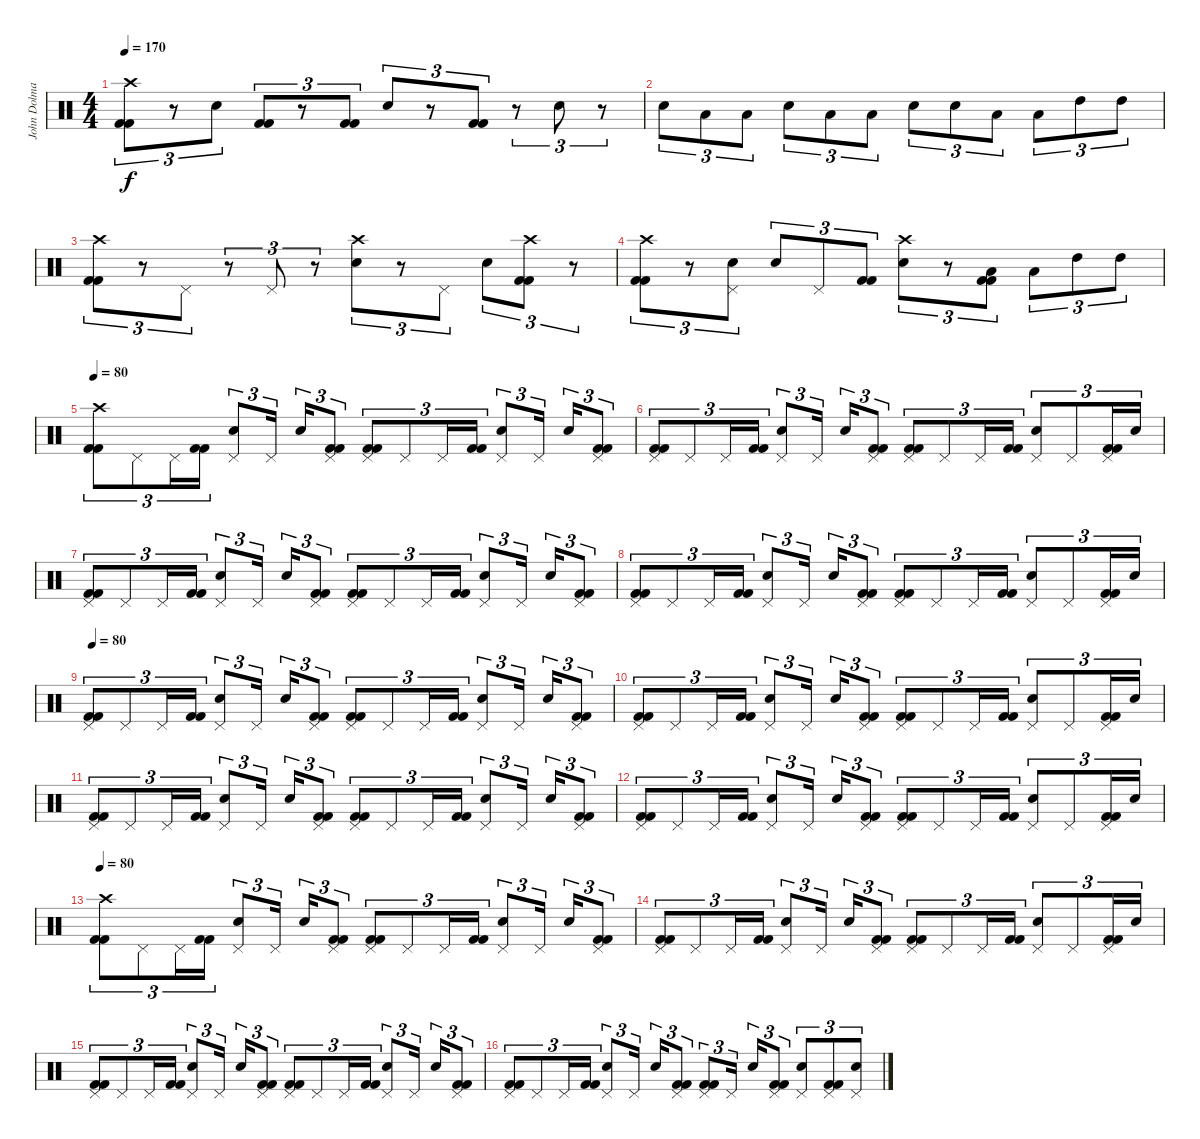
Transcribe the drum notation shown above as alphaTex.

\track ("John Dolmayan" "John Dolma") {instrument percussion}
\staff {score}
\articulation defaults
\ts (4 4)
\tempo 170
\clef neutral
\ks c
("Crash high (hit)" "Kick (hit) 2" "Kick (hit) 2").8{tu (3 2) dy f} r.8{tu (3 2)} "Snare (hit) 2".8{tu (3 2)} ("Kick (hit) 2" "Kick (hit) 2").8{tu (3 2)} r.8{tu (3 2)} ("Kick (hit) 2" "Kick (hit) 2").8{tu (3 2)} "Snare (hit) 2".8{tu (3 2)} r.8{tu (3 2)} ("Kick (hit) 2" "Kick (hit) 2").8{tu (3 2)} r.8{tu (3 2)} "Snare (hit) 2".8{tu (3 2)} r.8{tu (3 2)} |
"Snare (hit) 2".8{tu (3 2)} "Low Tom (hit)".8{tu (3 2)} "Low Tom (hit)".8{tu (3 2)} "Snare (hit) 2".8{tu (3 2)} "Low Tom (hit)".8{tu (3 2)} "Low Tom (hit)".8{tu (3 2)} "Snare (hit) 2".8{tu (3 2)} "Snare (hit) 2".8{tu (3 2)} "Low Tom (hit)".8{tu (3 2)} "Low Tom (hit)".8{tu (3 2)} "High Tom (hit)".8{tu (3 2)} "High Tom (hit)".8{tu (3 2)} |
("Crash high (hit)" "Kick (hit) 2" "Kick (hit) 2").8{tu (3 2)} r.8{tu (3 2)} "Pedal Hi-Hat (hit)".8{tu (3 2)} r.8{tu (3 2)} "Pedal Hi-Hat (hit)".8{tu (3 2)} r.8{tu (3 2)} ("Crash high (hit)" "Snare (hit) 2").8{tu (3 2)} r.8{tu (3 2)} "Pedal Hi-Hat (hit)".8{tu (3 2)} "Snare (hit) 2".8{tu (3 2)} ("Crash high (hit)" "Kick (hit) 2" "Kick (hit) 2").8{tu (3 2)} r.8{tu (3 2)} |
("Crash high (hit)" "Kick (hit) 2" "Kick (hit) 2").8{tu (3 2)} r.8{tu (3 2)} ("Pedal Hi-Hat (hit)" "Snare (hit) 2").8{tu (3 2)} "Snare (hit) 2".8{tu (3 2)} "Pedal Hi-Hat (hit)".8{tu (3 2)} ("Kick (hit) 2" "Kick (hit) 2").8{tu (3 2)} ("Crash high (hit)" "Snare (hit) 2").8{tu (3 2)} r.8{tu (3 2)} ("Low Tom (hit)" "Kick (hit) 2" "Kick (hit) 2").8{tu (3 2)} "Low Tom (hit)".8{tu (3 2)} "High Tom (hit)".8{tu (3 2)} "High Tom (hit)".8{tu (3 2)} |
\tempo 80
("Crash high (hit)" "Kick (hit) 2" "Kick (hit) 2").8{tu (3 2)} "Pedal Hi-Hat (hit)".8{tu (3 2)} "Pedal Hi-Hat (hit)".16{tu (3 2)} ("Kick (hit) 2" "Kick (hit) 2").16{tu (3 2)} ("Pedal Hi-Hat (hit)" "Snare (hit) 2").8{tu (3 2)} "Pedal Hi-Hat (hit)".16{tu (3 2)} "Snare (hit) 2".16{tu (3 2)} ("Pedal Hi-Hat (hit)" "Kick (hit) 2" "Kick (hit) 2").8{tu (3 2)} ("Pedal Hi-Hat (hit)" "Kick (hit) 2" "Kick (hit) 2").8{tu (3 2)} "Pedal Hi-Hat (hit)".8{tu (3 2)} "Pedal Hi-Hat (hit)".16{tu (3 2)} ("Kick (hit) 2" "Kick (hit) 2").16{tu (3 2)} ("Pedal Hi-Hat (hit)" "Snare (hit) 2").8{tu (3 2)} "Pedal Hi-Hat (hit)".16{tu (3 2)} "Snare (hit) 2".16{tu (3 2)} ("Pedal Hi-Hat (hit)" "Kick (hit) 2" "Kick (hit) 2").8{tu (3 2)} |
("Pedal Hi-Hat (hit)" "Kick (hit) 2" "Kick (hit) 2").8{tu (3 2)} "Pedal Hi-Hat (hit)".8{tu (3 2)} "Pedal Hi-Hat (hit)".16{tu (3 2)} ("Kick (hit) 2" "Kick (hit) 2").16{tu (3 2)} ("Pedal Hi-Hat (hit)" "Snare (hit) 2").8{tu (3 2)} "Pedal Hi-Hat (hit)".16{tu (3 2)} "Snare (hit) 2".16{tu (3 2)} ("Pedal Hi-Hat (hit)" "Kick (hit) 2" "Kick (hit) 2").8{tu (3 2)} ("Pedal Hi-Hat (hit)" "Kick (hit) 2" "Kick (hit) 2").8{tu (3 2)} "Pedal Hi-Hat (hit)".8{tu (3 2)} "Pedal Hi-Hat (hit)".16{tu (3 2)} ("Kick (hit) 2" "Kick (hit) 2").16{tu (3 2)} ("Pedal Hi-Hat (hit)" "Snare (hit) 2").8{tu (3 2)} "Pedal Hi-Hat (hit)".8{tu (3 2)} ("Pedal Hi-Hat (hit)" "Kick (hit) 2" "Kick (hit) 2").16{tu (3 2)} "Snare (hit) 2".16{tu (3 2)} |
("Pedal Hi-Hat (hit)" "Kick (hit) 2" "Kick (hit) 2").8{tu (3 2)} "Pedal Hi-Hat (hit)".8{tu (3 2)} "Pedal Hi-Hat (hit)".16{tu (3 2)} ("Kick (hit) 2" "Kick (hit) 2").16{tu (3 2)} ("Pedal Hi-Hat (hit)" "Snare (hit) 2").8{tu (3 2)} "Pedal Hi-Hat (hit)".16{tu (3 2)} "Snare (hit) 2".16{tu (3 2)} ("Pedal Hi-Hat (hit)" "Kick (hit) 2" "Kick (hit) 2").8{tu (3 2)} ("Pedal Hi-Hat (hit)" "Kick (hit) 2" "Kick (hit) 2").8{tu (3 2)} "Pedal Hi-Hat (hit)".8{tu (3 2)} "Pedal Hi-Hat (hit)".16{tu (3 2)} ("Kick (hit) 2" "Kick (hit) 2").16{tu (3 2)} ("Pedal Hi-Hat (hit)" "Snare (hit) 2").8{tu (3 2)} "Pedal Hi-Hat (hit)".16{tu (3 2)} "Snare (hit) 2".16{tu (3 2)} ("Pedal Hi-Hat (hit)" "Kick (hit) 2" "Kick (hit) 2").8{tu (3 2)} |
("Pedal Hi-Hat (hit)" "Kick (hit) 2" "Kick (hit) 2").8{tu (3 2)} "Pedal Hi-Hat (hit)".8{tu (3 2)} "Pedal Hi-Hat (hit)".16{tu (3 2)} ("Kick (hit) 2" "Kick (hit) 2").16{tu (3 2)} ("Pedal Hi-Hat (hit)" "Snare (hit) 2").8{tu (3 2)} "Pedal Hi-Hat (hit)".16{tu (3 2)} "Snare (hit) 2".16{tu (3 2)} ("Pedal Hi-Hat (hit)" "Kick (hit) 2" "Kick (hit) 2").8{tu (3 2)} ("Pedal Hi-Hat (hit)" "Kick (hit) 2" "Kick (hit) 2").8{tu (3 2)} "Pedal Hi-Hat (hit)".8{tu (3 2)} "Pedal Hi-Hat (hit)".16{tu (3 2)} ("Kick (hit) 2" "Kick (hit) 2").16{tu (3 2)} ("Pedal Hi-Hat (hit)" "Snare (hit) 2").8{tu (3 2)} "Pedal Hi-Hat (hit)".8{tu (3 2)} ("Pedal Hi-Hat (hit)" "Kick (hit) 2" "Kick (hit) 2").16{tu (3 2)} "Snare (hit) 2".16{tu (3 2)} |
\tempo 80
("Pedal Hi-Hat (hit)" "Kick (hit) 2" "Kick (hit) 2").8{tu (3 2)} "Pedal Hi-Hat (hit)".8{tu (3 2)} "Pedal Hi-Hat (hit)".16{tu (3 2)} ("Kick (hit) 2" "Kick (hit) 2").16{tu (3 2)} ("Pedal Hi-Hat (hit)" "Snare (hit) 2").8{tu (3 2)} "Pedal Hi-Hat (hit)".16{tu (3 2)} "Snare (hit) 2".16{tu (3 2)} ("Pedal Hi-Hat (hit)" "Kick (hit) 2" "Kick (hit) 2").8{tu (3 2)} ("Pedal Hi-Hat (hit)" "Kick (hit) 2" "Kick (hit) 2").8{tu (3 2)} "Pedal Hi-Hat (hit)".8{tu (3 2)} "Pedal Hi-Hat (hit)".16{tu (3 2)} ("Kick (hit) 2" "Kick (hit) 2").16{tu (3 2)} ("Pedal Hi-Hat (hit)" "Snare (hit) 2").8{tu (3 2)} "Pedal Hi-Hat (hit)".16{tu (3 2)} "Snare (hit) 2".16{tu (3 2)} ("Pedal Hi-Hat (hit)" "Kick (hit) 2" "Kick (hit) 2").8{tu (3 2)} |
("Pedal Hi-Hat (hit)" "Kick (hit) 2" "Kick (hit) 2").8{tu (3 2)} "Pedal Hi-Hat (hit)".8{tu (3 2)} "Pedal Hi-Hat (hit)".16{tu (3 2)} ("Kick (hit) 2" "Kick (hit) 2").16{tu (3 2)} ("Pedal Hi-Hat (hit)" "Snare (hit) 2").8{tu (3 2)} "Pedal Hi-Hat (hit)".16{tu (3 2)} "Snare (hit) 2".16{tu (3 2)} ("Pedal Hi-Hat (hit)" "Kick (hit) 2" "Kick (hit) 2").8{tu (3 2)} ("Pedal Hi-Hat (hit)" "Kick (hit) 2" "Kick (hit) 2").8{tu (3 2)} "Pedal Hi-Hat (hit)".8{tu (3 2)} "Pedal Hi-Hat (hit)".16{tu (3 2)} ("Kick (hit) 2" "Kick (hit) 2").16{tu (3 2)} ("Pedal Hi-Hat (hit)" "Snare (hit) 2").8{tu (3 2)} "Pedal Hi-Hat (hit)".8{tu (3 2)} ("Pedal Hi-Hat (hit)" "Kick (hit) 2" "Kick (hit) 2").16{tu (3 2)} "Snare (hit) 2".16{tu (3 2)} |
("Pedal Hi-Hat (hit)" "Kick (hit) 2" "Kick (hit) 2").8{tu (3 2)} "Pedal Hi-Hat (hit)".8{tu (3 2)} "Pedal Hi-Hat (hit)".16{tu (3 2)} ("Kick (hit) 2" "Kick (hit) 2").16{tu (3 2)} ("Pedal Hi-Hat (hit)" "Snare (hit) 2").8{tu (3 2)} "Pedal Hi-Hat (hit)".16{tu (3 2)} "Snare (hit) 2".16{tu (3 2)} ("Pedal Hi-Hat (hit)" "Kick (hit) 2" "Kick (hit) 2").8{tu (3 2)} ("Pedal Hi-Hat (hit)" "Kick (hit) 2" "Kick (hit) 2").8{tu (3 2)} "Pedal Hi-Hat (hit)".8{tu (3 2)} "Pedal Hi-Hat (hit)".16{tu (3 2)} ("Kick (hit) 2" "Kick (hit) 2").16{tu (3 2)} ("Pedal Hi-Hat (hit)" "Snare (hit) 2").8{tu (3 2)} "Pedal Hi-Hat (hit)".16{tu (3 2)} "Snare (hit) 2".16{tu (3 2)} ("Pedal Hi-Hat (hit)" "Kick (hit) 2" "Kick (hit) 2").8{tu (3 2)} |
("Pedal Hi-Hat (hit)" "Kick (hit) 2" "Kick (hit) 2").8{tu (3 2)} "Pedal Hi-Hat (hit)".8{tu (3 2)} "Pedal Hi-Hat (hit)".16{tu (3 2)} ("Kick (hit) 2" "Kick (hit) 2").16{tu (3 2)} ("Pedal Hi-Hat (hit)" "Snare (hit) 2").8{tu (3 2)} "Pedal Hi-Hat (hit)".16{tu (3 2)} "Snare (hit) 2".16{tu (3 2)} ("Pedal Hi-Hat (hit)" "Kick (hit) 2" "Kick (hit) 2").8{tu (3 2)} ("Pedal Hi-Hat (hit)" "Kick (hit) 2" "Kick (hit) 2").8{tu (3 2)} "Pedal Hi-Hat (hit)".8{tu (3 2)} "Pedal Hi-Hat (hit)".16{tu (3 2)} ("Kick (hit) 2" "Kick (hit) 2").16{tu (3 2)} ("Pedal Hi-Hat (hit)" "Snare (hit) 2").8{tu (3 2)} "Pedal Hi-Hat (hit)".8{tu (3 2)} ("Pedal Hi-Hat (hit)" "Kick (hit) 2" "Kick (hit) 2").16{tu (3 2)} "Snare (hit) 2".16{tu (3 2)} |
\tempo 80
("Crash high (hit)" "Kick (hit) 2" "Kick (hit) 2").8{tu (3 2)} "Pedal Hi-Hat (hit)".8{tu (3 2)} "Pedal Hi-Hat (hit)".16{tu (3 2)} ("Kick (hit) 2" "Kick (hit) 2").16{tu (3 2)} ("Pedal Hi-Hat (hit)" "Snare (hit) 2").8{tu (3 2)} "Pedal Hi-Hat (hit)".16{tu (3 2)} "Snare (hit) 2".16{tu (3 2)} ("Pedal Hi-Hat (hit)" "Kick (hit) 2" "Kick (hit) 2").8{tu (3 2)} ("Pedal Hi-Hat (hit)" "Kick (hit) 2" "Kick (hit) 2").8{tu (3 2)} "Pedal Hi-Hat (hit)".8{tu (3 2)} "Pedal Hi-Hat (hit)".16{tu (3 2)} ("Kick (hit) 2" "Kick (hit) 2").16{tu (3 2)} ("Pedal Hi-Hat (hit)" "Snare (hit) 2").8{tu (3 2)} "Pedal Hi-Hat (hit)".16{tu (3 2)} "Snare (hit) 2".16{tu (3 2)} ("Pedal Hi-Hat (hit)" "Kick (hit) 2" "Kick (hit) 2").8{tu (3 2)} |
("Pedal Hi-Hat (hit)" "Kick (hit) 2" "Kick (hit) 2").8{tu (3 2)} "Pedal Hi-Hat (hit)".8{tu (3 2)} "Pedal Hi-Hat (hit)".16{tu (3 2)} ("Kick (hit) 2" "Kick (hit) 2").16{tu (3 2)} ("Pedal Hi-Hat (hit)" "Snare (hit) 2").8{tu (3 2)} "Pedal Hi-Hat (hit)".16{tu (3 2)} "Snare (hit) 2".16{tu (3 2)} ("Pedal Hi-Hat (hit)" "Kick (hit) 2" "Kick (hit) 2").8{tu (3 2)} ("Pedal Hi-Hat (hit)" "Kick (hit) 2" "Kick (hit) 2").8{tu (3 2)} "Pedal Hi-Hat (hit)".8{tu (3 2)} "Pedal Hi-Hat (hit)".16{tu (3 2)} ("Kick (hit) 2" "Kick (hit) 2").16{tu (3 2)} ("Pedal Hi-Hat (hit)" "Snare (hit) 2").8{tu (3 2)} "Pedal Hi-Hat (hit)".8{tu (3 2)} ("Pedal Hi-Hat (hit)" "Kick (hit) 2" "Kick (hit) 2").16{tu (3 2)} "Snare (hit) 2".16{tu (3 2)} |
("Pedal Hi-Hat (hit)" "Kick (hit) 2" "Kick (hit) 2").8{tu (3 2)} "Pedal Hi-Hat (hit)".8{tu (3 2)} "Pedal Hi-Hat (hit)".16{tu (3 2)} ("Kick (hit) 2" "Kick (hit) 2").16{tu (3 2)} ("Pedal Hi-Hat (hit)" "Snare (hit) 2").8{tu (3 2)} "Pedal Hi-Hat (hit)".16{tu (3 2)} "Snare (hit) 2".16{tu (3 2)} ("Pedal Hi-Hat (hit)" "Kick (hit) 2" "Kick (hit) 2").8{tu (3 2)} ("Pedal Hi-Hat (hit)" "Kick (hit) 2" "Kick (hit) 2").8{tu (3 2)} "Pedal Hi-Hat (hit)".8{tu (3 2)} "Pedal Hi-Hat (hit)".16{tu (3 2)} ("Kick (hit) 2" "Kick (hit) 2").16{tu (3 2)} ("Pedal Hi-Hat (hit)" "Snare (hit) 2").8{tu (3 2)} "Pedal Hi-Hat (hit)".16{tu (3 2)} "Snare (hit) 2".16{tu (3 2)} ("Pedal Hi-Hat (hit)" "Kick (hit) 2" "Kick (hit) 2").8{tu (3 2)} |
("Pedal Hi-Hat (hit)" "Kick (hit) 2" "Kick (hit) 2").8{tu (3 2)} "Pedal Hi-Hat (hit)".8{tu (3 2)} "Pedal Hi-Hat (hit)".16{tu (3 2)} ("Kick (hit) 2" "Kick (hit) 2").16{tu (3 2)} ("Pedal Hi-Hat (hit)" "Snare (hit) 2").8{tu (3 2)} "Pedal Hi-Hat (hit)".16{tu (3 2)} "Snare (hit) 2".16{tu (3 2)} ("Pedal Hi-Hat (hit)" "Kick (hit) 2" "Kick (hit) 2").8{tu (3 2)} ("Pedal Hi-Hat (hit)" "Kick (hit) 2" "Kick (hit) 2").8{tu (3 2)} "Pedal Hi-Hat (hit)".16{tu (3 2)} "Snare (hit) 2".16{tu (3 2)} ("Pedal Hi-Hat (hit)" "Kick (hit) 2" "Kick (hit) 2").8{tu (3 2)} ("Pedal Hi-Hat (hit)" "Snare (hit) 2").8{tu (3 2)} ("Pedal Hi-Hat (hit)" "Kick (hit) 2" "Kick (hit) 2").8{tu (3 2)} ("Pedal Hi-Hat (hit)" "Snare (hit) 2").8{tu (3 2)}
